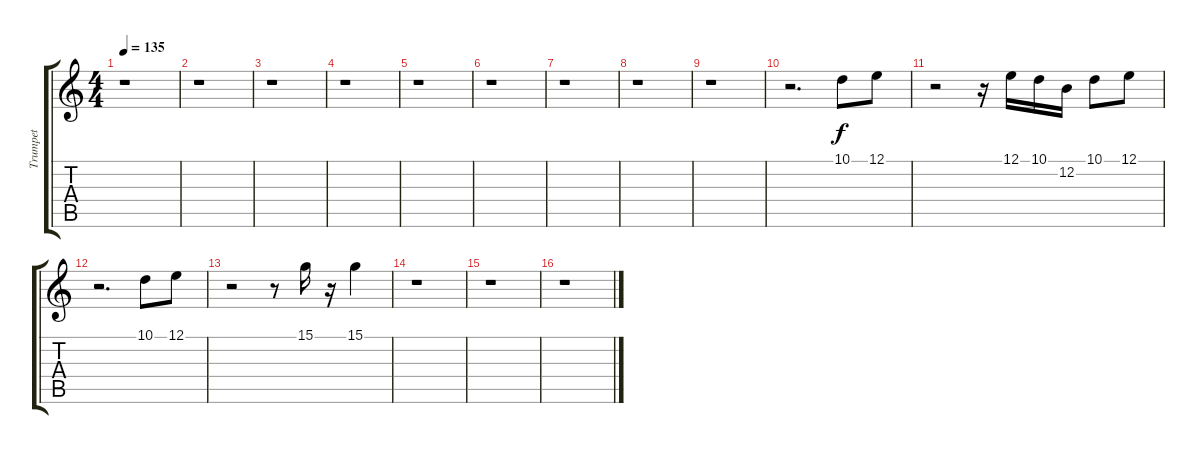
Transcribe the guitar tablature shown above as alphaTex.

\track ("Trumpet" "Trumpet") {instrument trumpet}
\staff {score tabs}
\tuning (E4 B3 G3 D3 A2 E2) {hide}
\ts (4 4)
\tempo 135
\clef g2
\ks c
r.1{dy f instrument trumpet} |
r.1 |
r.1 |
r.1 |
r.1 |
r.1 |
r.1 |
r.1 |
r.1 |
r.2{d} 10.1.8 12.1.8 |
r.2 r.16 12.1.16 10.1.16 12.2.16 10.1.8 12.1.8 |
r.2{d} 10.1.8 12.1.8 |
r.2 r.8 15.1.16 r.16 15.1.4 |
r.1 |
r.1 |
r.1
